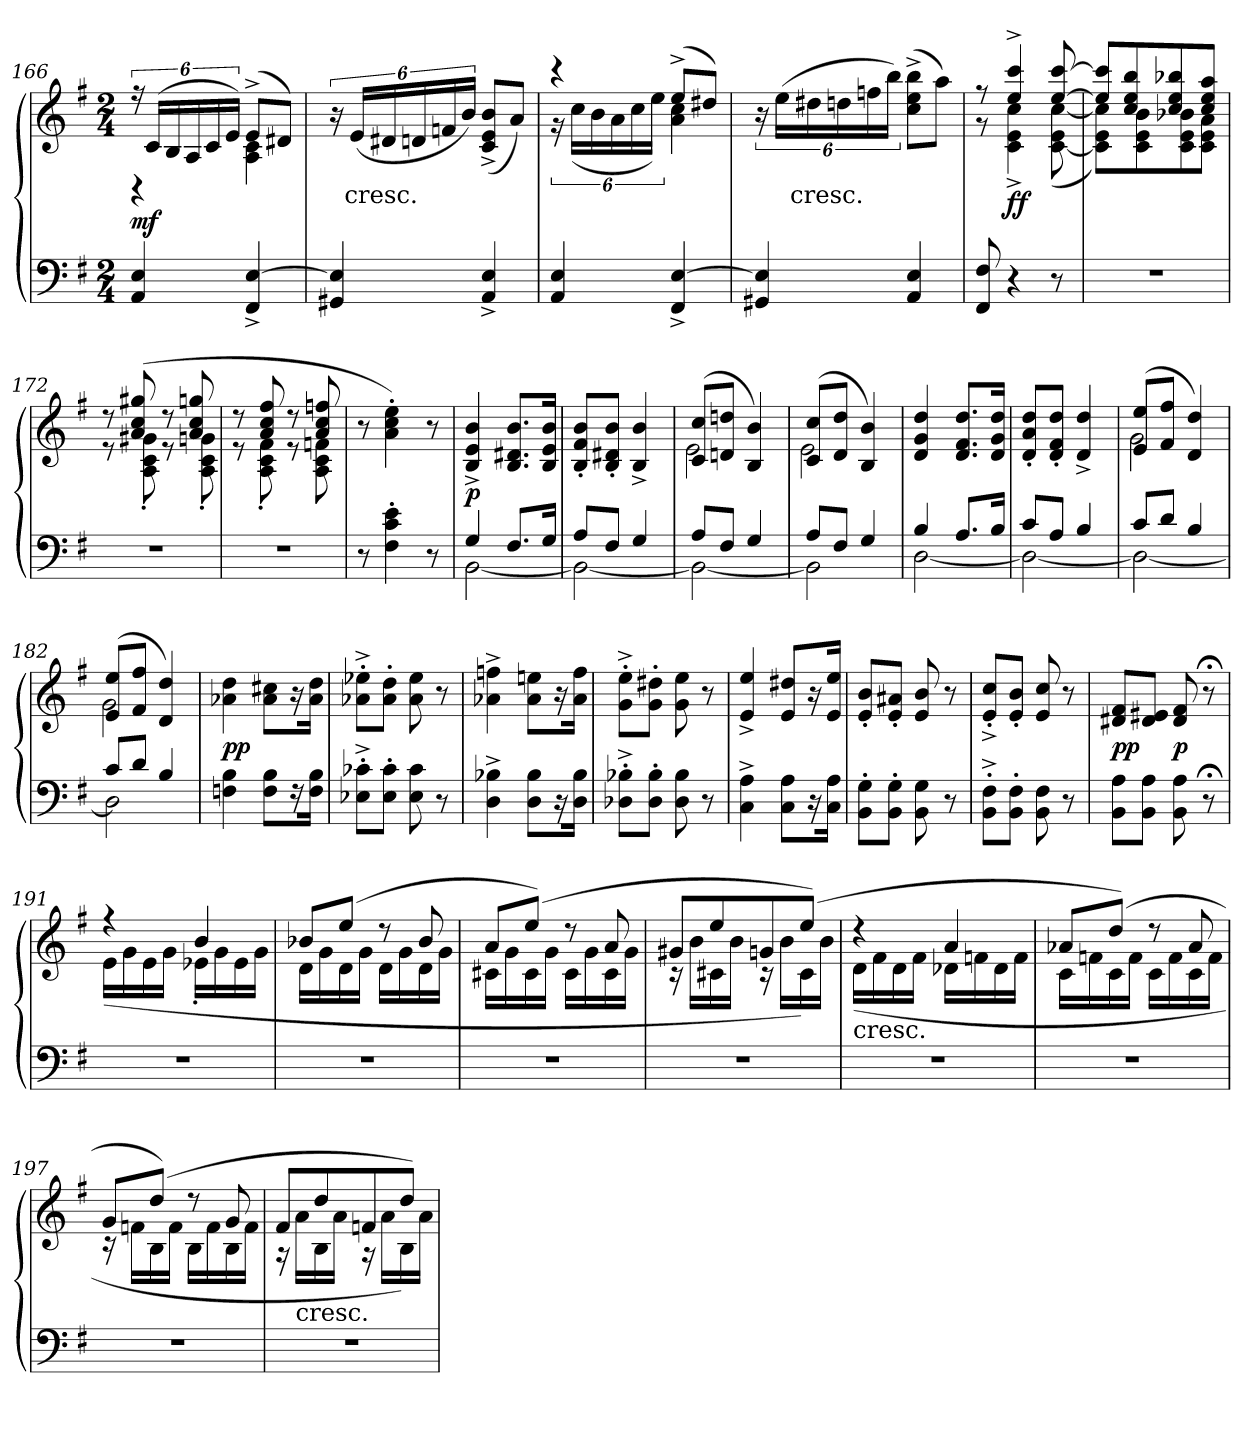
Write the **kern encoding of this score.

**kern	**kern	**dynam
*part1	*part1	*part1
*staff2	*staff1	*staff1/2
*clefF4	*clefG2	*
*k[f#]	*k[f#]	*
*M2/4	*M2/4	*
=166	=166	=166
*	*^	*
4AA/ 4E/	24r	4r	mf
.	(24c/LL	.	.
.	24B/	.	.
.	24A/	.	.
.	24c/	.	.
.	24e/JJ)	.	.
4FF#^/ [4E^/	(8e^/L	4A\ 4c\	.
.	8d#X/J)	.	.
*	*v	*v	*
=167	=167	=167
4GG#X/ 4E]/	24r	.
!	!LO:TX:c:t=cresc.	!
.	(24e/LL	.
.	24d#X/	.
.	24dn/	.
.	24fn/	.
.	24b/JJ)	.
4AA^/ 4E^/	(8c^/ 8e^/ 8b^/L	.
.	8a/J)	.
=168	=168	=168
*	*^	*
4AA/ 4E/	4r	24r	.
.	.	(24cc\LL	.
.	.	24b\	.
.	.	24a\	.
.	.	24cc\	.
.	.	24ee\JJ)	.
4FF#^/ [4E^/	(8ee^/L	4a\ 4cc\	.
.	8dd#X/J)	.	.
*	*v	*v	*
=169	=169	=169
4GG#X/ 4E]/	24r	.
.	(24ee\LL	.
!	!LO:TX:c:t=cresc.	!
.	24dd#X\	.
.	24ddn\	.
.	24ffn\	.
.	24bb\JJ)	.
4AA/ 4E/	(8cc^\ 8ee^\ 8bb^\L	.
.	8aa\J)	.
=170	=170	=170
*	*^	*
8FF#/ 8F#/	8r	8r	.
4r	4ee^/ 4ccc^/	4c^\ 4e^\ 4cc^\	ff
8r	[8ee/ [8ccc/	([8c\ 8e\ [8cc\	.
=171	=171	=171	=171
2r	8ee]/ 8ccc]/L	8c]\ 8e\ 8cc]\L)	.
.	8cc/ 8ee/ 8bb/	8c\ 8e\ 8b\	.
.	8cc/ 8ee/ 8bb-X/	8c\ 8e\ 8b-X\	.
.	8cc/ 8ee/ 8aa/J	8c\ 8e\ 8a\J	.
=172	=172	=172	=172
2r	8r	8r	.
.	(8a/ 8cc/ 8gg#X/	8A'\ 8c'\ 8g#X'\	.
.	8r	8r	.
.	8a/ 8cc/ 8ggn/	8A'\ 8c'\ 8gn'\	.
=173	=173	=173	=173
2r	8r	8r	.
.	8a/ 8cc/ 8ff#/	8A'\ 8c'\ 8f#'\	.
.	8r	8r	.
.	8a/ 8cc/ 8ffn/	8A\ 8c\ 8fn\	.
*	*v	*v	*
=174	=174	=174
8r	8r	.
4F#'\ 4c'\ 4e'\	4a'\ 4cc'\ 4ee'\)	.
8r	8r	.
=175	=175	=175
*^	*	*
4G/	[2BB\	4B^/ 4e^/ 4b^/	p
8.F#/L	.	8.B/ 8.d#X/ 8.b/L	.
16G/Jk	.	16B/ 16e/ 16b/Jk	.
=176	=176	=176	=176
8A/L	2BB\_	8B'/ 8f#'/ 8b'/L	.
8F#/J	.	8B'/ 8d#X'/ 8b'/J	.
4G/	.	4B^/ 4b^/	.
=177	=177	=177	=177
*	*	*^	*
8A/L	2BB\_	(8c/ 8cc/L	2e\	.
8F#/J	.	8dn/ 8ddn/J	.	.
4G/	.	4B/ 4b/)	.	.
=178	=178	=178	=178	=178
8A/L	2BB\]	(8c/ 8cc/L	2e\	.
8F#/J	.	8d/ 8dd/J	.	.
4G/	.	4B/ 4b/)	.	.
*	*	*v	*v	*
=179	=179	=179	=179
4B/	[2D\	4d/ 4g/ 4dd/	.
8.A/L	.	8.d/ 8.f#/ 8.dd/L	.
16B/Jk	.	16d/ 16g/ 16dd/Jk	.
=180	=180	=180	=180
8c/L	2D\_	8d'/ 8a'/ 8dd'/L	.
8A/J	.	8d'/ 8f#'/ 8dd'/J	.
4B/	.	4d^/ 4dd^/	.
=181	=181	=181	=181
*	*	*^	*
8c/L	2D\_	(8e/ 8ee/L	2g\	.
8d/J	.	8f#/ 8ff#/J	.	.
4B/	.	4d/ 4dd/)	.	.
=182	=182	=182	=182	=182
8c/L	2D\]	(8e/ 8ee/L	2g\	.
8d/J	.	8f#/ 8ff#/J	.	.
4B/	.	4d/ 4dd/)	.	.
*v	*v	*	*	*
*	*v	*v	*
=183	=183	=183
4Fn\ 4B\	4a-X\ 4dd\	pp
8F\ 8B\L	8a-\ 8cc#X\L	.
16r	16r	.
16F\ 16B\Jk	16a-\ 16dd\Jk	.
=184	=184	=184
8E-X'^\ 8c-X'^\L	8a-X'^\ 8ee-X'^\L	.
8E-'\ 8c-'\J	8a-'\ 8dd'\J	.
8E-\ 8c-\	8a-\ 8ee-\	.
8r	8r	.
=185	=185	=185
4D^\ 4B-X^\	4a-X^\ 4ffn^\	.
8D\ 8B-\L	8a-\ 8een\L	.
16r	16r	.
16D\ 16B-\Jk	16a-\ 16ff\Jk	.
=186	=186	=186
8D-X'^\ 8B-X'^\L	8g'^\ 8ee'^\L	.
8D-'\ 8B-'\J	8g'\ 8dd#X'\J	.
8D-\ 8B-\	8g\ 8ee\	.
8r	8r	.
=187	=187	=187
4C^\ 4A^\	4e^/ 4ee^/	.
8C\ 8A\L	8e/ 8dd#X/L	.
16r	16r	.
16C\ 16A\Jk	16e/ 16ee/Jk	.
=188	=188	=188
8BB'\ 8G'\L	8e'/ 8b'/L	.
8BB'\ 8G'\J	8e'/ 8a#X'/J	.
8BB\ 8G\	8e/ 8b/	.
8r	8r	.
=189	=189	=189
8BB'^\ 8F#'^\L	8e'^/ 8cc'^/L	.
8BB'\ 8F#'\J	8e'/ 8b'/J	.
8BB\ 8F#\	8e/ 8cc/	.
8r	8r	.
=190	=190	=190
8BB\ 8A\L	8d#X/ 8f#/L	pp
8BB\ 8A\J	8d#/ 8e#X/J	.
8BB\ 8A\	8d#/ 8f#/	p
8r;<	8r;<	.
=191	=191	=191
*	*^	*
2r	4r	(16e\LL	.
.	.	16g\	.
.	.	16e\	.
.	.	16g\JJ	.
.	4b/	16e-X'\LL	.
.	.	16g\	.
.	.	16e-\	.
.	.	16g\JJ	.
=192	=192	=192	=192
2r	8b-X/L	16d\LL	.
.	.	16g\	.
.	(8ee/J	16d\	.
.	.	16g\JJ	.
.	8r	16d\LL	.
.	.	16g\	.
.	8b-/	16d\	.
.	.	16g\JJ	.
=193	=193	=193	=193
2r	8a/L	16c#X\LL	.
.	.	16g\	.
.	(8ee/J)	16c#\	.
.	.	16g\JJ	.
.	8r	16c#\LL	.
.	.	16g\	.
.	8a/	16c#\	.
.	.	16g\JJ	.
=194	=194	=194	=194
2r	8g#X/L	16r	.
.	.	16b\LL	.
.	8ee/	16c#X\	.
.	.	16b\JJ	.
.	8gn/	16r	.
.	.	16b\LL	.
.	(8ee/J)	16c#\)	.
.	.	16b\JJ	.
=195	=195	=195	=195
!	!LO:TX:c:t=cresc.	!	!
2r	4r	(16d\LL	.
.	.	16f#\	.
.	.	16d\	.
.	.	16f#\JJ	.
.	4a/	16d-X\LL	.
.	.	16fn\	.
.	.	16d-\	.
.	.	16f\JJ	.
=196	=196	=196	=196
2r	8a-X/L	16c\LL	.
.	.	16fn\	.
.	(8dd/J)	16c\	.
.	.	16f\JJ	.
.	8r	16c\LL	.
.	.	16f\	.
.	8a-/	16c\	.
.	.	16f\JJ	.
=197	=197	=197	=197
2r	8g/L	16r	.
.	.	16fn\LL	.
.	(8dd/J)	16B\	.
.	.	16f\JJ	.
.	8r	16B\LL	.
.	.	16f\	.
.	8g/	16B\	.
.	.	16f\JJ	.
=198	=198	=198	=198
2r	8f#/L	16r	.
!	!	!LO:TX:c:t=cresc.	!
.	.	16a\LL	.
.	8dd/	16B\	.
.	.	16a\JJ	.
.	8fn/	16r	.
.	.	16a\LL	.
.	8dd/J)	16B\)	.
.	.	16a\JJ	.
*	*v	*v	*
=	=	=
*-	*-	*-
